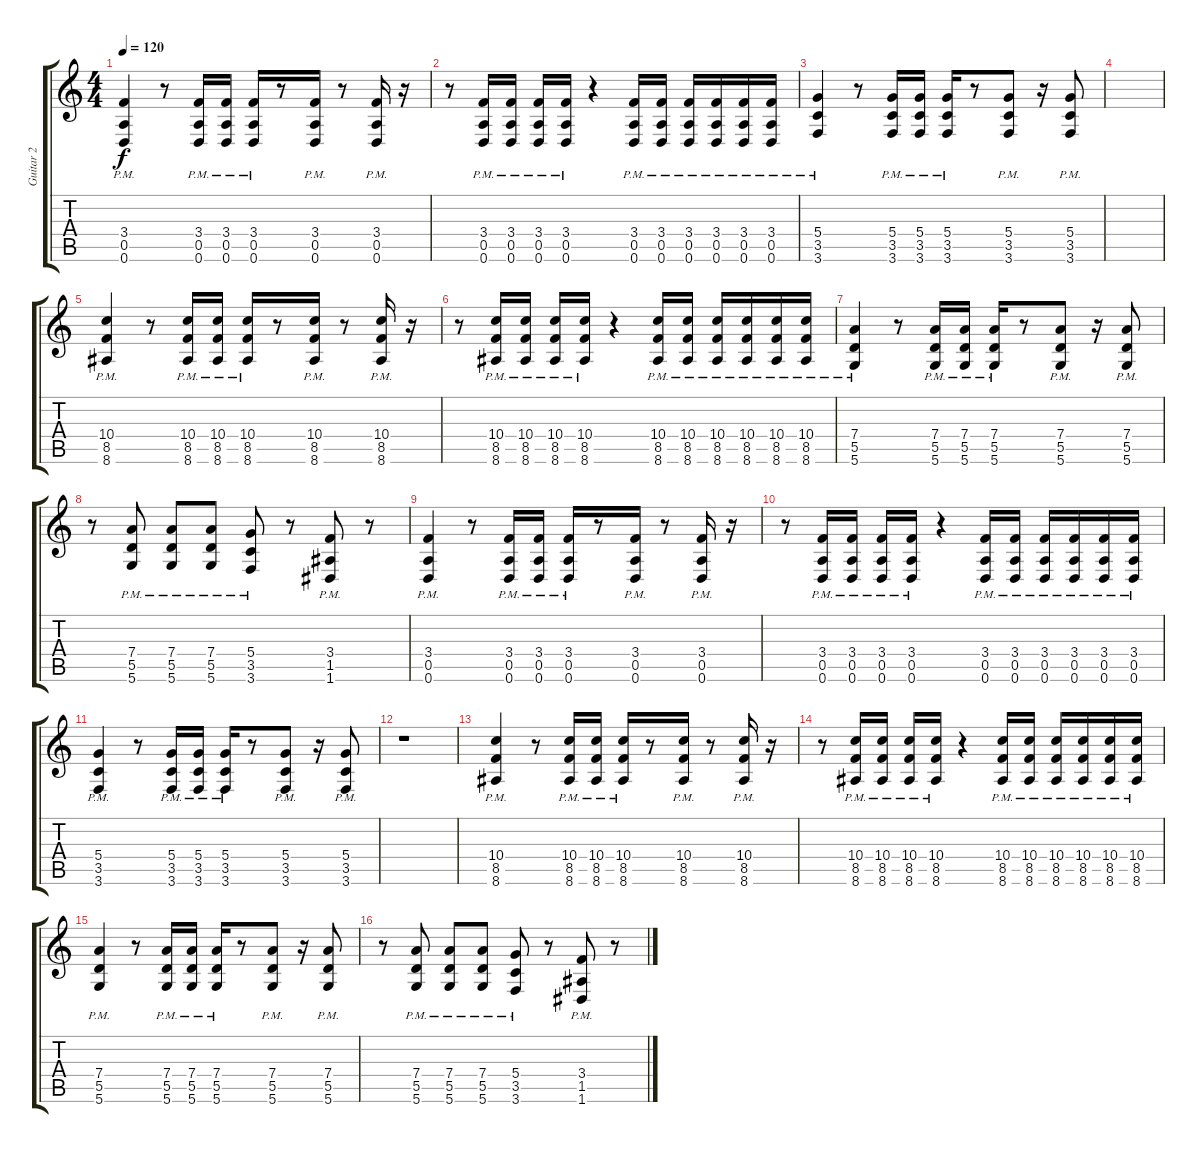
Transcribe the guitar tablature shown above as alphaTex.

\track ("Guitar 2" "Guitar 2") {instrument electricguitarjazz}
\staff {score tabs}
\tuning (E4 B3 G3 D3 A2 D2) {hide}
\ts (4 4)
\tempo 120
\clef g2
\ks c
(3.4{pm} 0.5{pm} 0.6{pm}).4{dy f} r.8 (3.4{pm} 0.5{pm} 0.6{pm}).16 (3.4{pm} 0.5{pm} 0.6{pm}).16 (3.4{pm} 0.5{pm} 0.6{pm}).16 r.8 (3.4{pm} 0.5{pm} 0.6{pm}).16 r.8 (3.4{pm} 0.5{pm} 0.6{pm}).16 r.16 |
r.8 (3.4{pm} 0.5{pm} 0.6{pm}).16 (3.4{pm} 0.5{pm} 0.6{pm}).16 (3.4{pm} 0.5{pm} 0.6{pm}).16 (3.4{pm} 0.5{pm} 0.6{pm}).16 r.4 (3.4{pm} 0.5{pm} 0.6{pm}).16 (3.4{pm} 0.5{pm} 0.6{pm}).16 (3.4{pm} 0.5{pm} 0.6{pm}).16 (3.4{pm} 0.5{pm} 0.6{pm}).16 (3.4{pm} 0.5{pm} 0.6{pm}).16 (3.4{pm} 0.5{pm} 0.6{pm}).16 |
(5.4{pm} 3.5{pm} 3.6{pm}).4 r.8 (5.4{pm} 3.5{pm} 3.6{pm}).16 (5.4{pm} 3.5{pm} 3.6{pm}).16 (5.4{pm} 3.5{pm} 3.6{pm}).16 r.8 (5.4{pm} 3.5{pm} 3.6{pm}).8 r.16 (5.4{pm} 3.5{pm} 3.6{pm}).8 |
|
(10.4{pm} 8.5{pm} 8.6{pm}).4 r.8 (10.4{pm} 8.5{pm} 8.6{pm}).16 (10.4{pm} 8.5{pm} 8.6{pm}).16 (10.4{pm} 8.5{pm} 8.6{pm}).16 r.8 (10.4{pm} 8.5{pm} 8.6{pm}).16 r.8 (10.4{pm} 8.5{pm} 8.6{pm}).16 r.16 |
r.8 (10.4{pm} 8.5{pm} 8.6{pm}).16 (10.4{pm} 8.5{pm} 8.6{pm}).16 (10.4{pm} 8.5{pm} 8.6{pm}).16 (10.4{pm} 8.5{pm} 8.6{pm}).16 r.4 (10.4{pm} 8.5{pm} 8.6{pm}).16 (10.4{pm} 8.5{pm} 8.6{pm}).16 (10.4{pm} 8.5{pm} 8.6{pm}).16 (10.4{pm} 8.5{pm} 8.6{pm}).16 (10.4{pm} 8.5{pm} 8.6{pm}).16 (10.4{pm} 8.5{pm} 8.6{pm}).16 |
(7.4{pm} 5.5{pm} 5.6{pm}).4 r.8 (7.4{pm} 5.5{pm} 5.6{pm}).16 (7.4{pm} 5.5{pm} 5.6{pm}).16 (7.4{pm} 5.5{pm} 5.6{pm}).16 r.8 (7.4{pm} 5.5{pm} 5.6{pm}).8 r.16 (7.4{pm} 5.5{pm} 5.6{pm}).8 |
r.8 (7.4{pm} 5.5{pm} 5.6{pm}).8 (7.4{pm} 5.5{pm} 5.6{pm}).8 (7.4{pm} 5.5{pm} 5.6{pm}).8 (5.4{pm} 3.5{pm} 3.6{pm}).8 r.8 (3.4{pm} 1.5{pm} 1.6{pm}).8 r.8 |
(3.4{pm} 0.5{pm} 0.6{pm}).4 r.8 (3.4{pm} 0.5{pm} 0.6{pm}).16 (3.4{pm} 0.5{pm} 0.6{pm}).16 (3.4{pm} 0.5{pm} 0.6{pm}).16 r.8 (3.4{pm} 0.5{pm} 0.6{pm}).16 r.8 (3.4{pm} 0.5{pm} 0.6{pm}).16 r.16 |
r.8 (3.4{pm} 0.5{pm} 0.6{pm}).16 (3.4{pm} 0.5{pm} 0.6{pm}).16 (3.4{pm} 0.5{pm} 0.6{pm}).16 (3.4{pm} 0.5{pm} 0.6{pm}).16 r.4 (3.4{pm} 0.5{pm} 0.6{pm}).16 (3.4{pm} 0.5{pm} 0.6{pm}).16 (3.4{pm} 0.5{pm} 0.6{pm}).16 (3.4{pm} 0.5{pm} 0.6{pm}).16 (3.4{pm} 0.5{pm} 0.6{pm}).16 (3.4{pm} 0.5{pm} 0.6{pm}).16 |
(5.4{pm} 3.5{pm} 3.6{pm}).4 r.8 (5.4{pm} 3.5{pm} 3.6{pm}).16 (5.4{pm} 3.5{pm} 3.6{pm}).16 (5.4{pm} 3.5{pm} 3.6{pm}).16 r.8 (5.4{pm} 3.5{pm} 3.6{pm}).8 r.16 (5.4{pm} 3.5{pm} 3.6{pm}).8 |
r.1 |
(10.4{pm} 8.5 8.6).4 r.8 (10.4{pm} 8.5 8.6).16 (10.4{pm} 8.5 8.6).16 (10.4{pm} 8.5 8.6).16 r.8 (10.4{pm} 8.5 8.6).16 r.8 (10.4{pm} 8.5 8.6).16 r.16 |
r.8 (10.4{pm} 8.5{pm} 8.6{pm}).16 (10.4{pm} 8.5{pm} 8.6{pm}).16 (10.4{pm} 8.5{pm} 8.6{pm}).16 (10.4{pm} 8.5{pm} 8.6{pm}).16 r.4 (10.4{pm} 8.5{pm} 8.6{pm}).16 (10.4{pm} 8.5{pm} 8.6{pm}).16 (10.4{pm} 8.5{pm} 8.6{pm}).16 (10.4{pm} 8.5{pm} 8.6{pm}).16 (10.4{pm} 8.5{pm} 8.6{pm}).16 (10.4{pm} 8.5{pm} 8.6{pm}).16 |
(7.4{pm} 5.5{pm} 5.6{pm}).4 r.8 (7.4{pm} 5.5{pm} 5.6{pm}).16 (7.4{pm} 5.5{pm} 5.6{pm}).16 (7.4{pm} 5.5{pm} 5.6{pm}).16 r.8 (7.4{pm} 5.5{pm} 5.6{pm}).8 r.16 (7.4{pm} 5.5{pm} 5.6{pm}).8 |
r.8 (7.4{pm} 5.5{pm} 5.6{pm}).8 (7.4{pm} 5.5{pm} 5.6{pm}).8 (7.4{pm} 5.5{pm} 5.6{pm}).8 (5.4{pm} 3.5{pm} 3.6{pm}).8 r.8 (3.4{pm} 1.5{pm} 1.6{pm}).8 r.8
